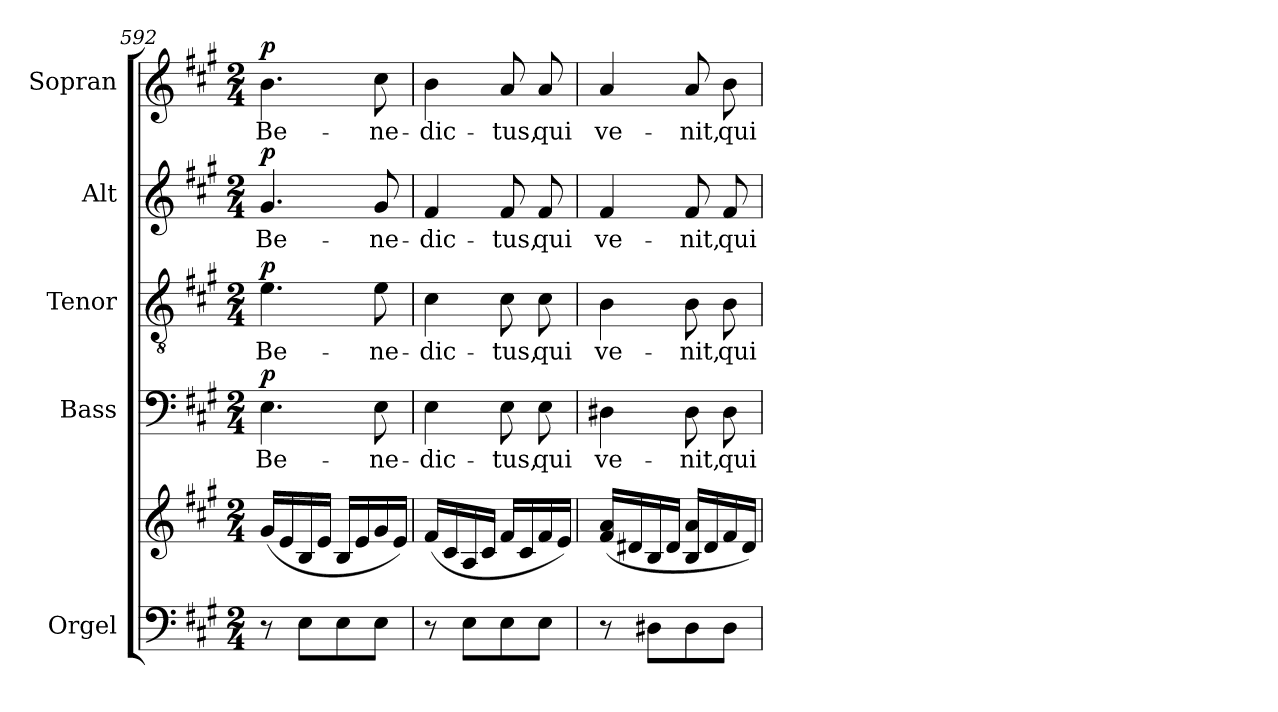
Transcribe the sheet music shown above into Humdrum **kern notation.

**kern	**kern	**kern	**text	**dynam	**kern	**text	**dynam	**kern	**text	**dynam	**kern	**text	**dynam
*part5	*part5	*part4	*part4	*part4	*part3	*part3	*part3	*part2	*part2	*part2	*part1	*part1	*part1
*staff6	*staff5	*staff4	*staff4	*staff4	*staff3	*staff3	*staff3	*staff2	*staff2	*staff2	*staff1	*staff1	*staff1
*I"Orgel	*	*I"Bass	*	*	*I"Tenor	*	*	*I"Alt	*	*	*I"Sopran	*	*
*I'Org.	*	*I'B.	*	*	*I'T.	*	*	*I'A.	*	*	*I'S.	*	*
*clefF4	*clefG2	*clefF4	*	*	*clefGv2	*	*	*clefG2	*	*	*clefG2	*	*
*k[f#c#g#]	*k[f#c#g#]	*k[f#c#g#]	*	*	*k[f#c#g#]	*	*	*k[f#c#g#]	*	*	*k[f#c#g#]	*	*
*A:	*A:	*A:	*	*	*A:	*	*	*A:	*	*	*A:	*	*
*M2/4	*M2/4	*M2/4	*	*	*M2/4	*	*	*M2/4	*	*	*M2/4	*	*
=592	=592	=592	=592	=592	=592	=592	=592	=592	=592	=592	=592	=592	=592
!	!	!	!LO:LY:b	!LO:DY:a	!	!LO:LY:b	!LO:DY:a	!	!LO:LY:b	!LO:DY:a	!	!LO:LY:b	!LO:DY:a
8r	(<16g#/LL	4.E\	Be-	p	4.e\	Be-	p	4.g#/	Be-	p	4.b\	Be-	p
.	16e/	.	.	.	.	.	.	.	.	.	.	.	.
8E\L	16B/	.	.	.	.	.	.	.	.	.	.	.	.
.	16e/JJ	.	.	.	.	.	.	.	.	.	.	.	.
8E\	16B/LL	.	.	.	.	.	.	.	.	.	.	.	.
.	16e/	.	.	.	.	.	.	.	.	.	.	.	.
!	!	!	!LO:LY:b	!	!	!LO:LY:b	!	!	!LO:LY:b	!	!	!LO:LY:b	!
8E\J	16g#/	8E\	-ne-	.	8e\	-ne-	.	8g#/	-ne-	.	8cc#\	-ne-	.
.	16e/JJ)	.	.	.	.	.	.	.	.	.	.	.	.
=593	=593	=593	=593	=593	=593	=593	=593	=593	=593	=593	=593	=593	=593
!	!	!	!LO:LY:b	!	!	!LO:LY:b	!	!	!LO:LY:b	!	!	!LO:LY:b	!
8r	(<16f#/LL	4E\	-dic-	.	4c#\	-dic-	.	4f#/	-dic-	.	4b\	-dic-	.
.	16c#/	.	.	.	.	.	.	.	.	.	.	.	.
8E\L	16A/	.	.	.	.	.	.	.	.	.	.	.	.
.	16c#/JJ	.	.	.	.	.	.	.	.	.	.	.	.
!	!	!	!LO:LY:b	!	!	!LO:LY:b	!	!	!LO:LY:b	!	!	!LO:LY:b	!
8E\	16f#/LL	8E\	-tus,	.	8c#\	-tus,	.	8f#/	-tus,	.	8a/	-tus,	.
.	16c#/	.	.	.	.	.	.	.	.	.	.	.	.
!	!	!	!LO:LY:b	!	!	!LO:LY:b	!	!	!LO:LY:b	!	!	!LO:LY:b	!
8E\J	16f#/	8E\	qui	.	8c#\	qui	.	8f#/	qui	.	8a/	qui	.
.	16e/JJ)	.	.	.	.	.	.	.	.	.	.	.	.
=594	=594	=594	=594	=594	=594	=594	=594	=594	=594	=594	=594	=594	=594
!	!	!	!LO:LY:b	!	!	!LO:LY:b	!	!	!LO:LY:b	!	!	!LO:LY:b	!
8r	(<16f#/ 16a/LL	4D#X\	ve-	.	4B\	ve-	.	4f#/	ve-	.	4a/	ve-	.
.	16d#X/	.	.	.	.	.	.	.	.	.	.	.	.
8D#X\L	16B/	.	.	.	.	.	.	.	.	.	.	.	.
.	16d#/JJ	.	.	.	.	.	.	.	.	.	.	.	.
!	!	!	!LO:LY:b	!	!	!LO:LY:b	!	!	!LO:LY:b	!	!	!LO:LY:b	!
8D#\	16B/ 16a/LL	8D#\	-nit,	.	8B\	-nit,	.	8f#/	-nit,	.	8a/	-nit,	.
.	16d#/	.	.	.	.	.	.	.	.	.	.	.	.
!	!	!	!LO:LY:b	!	!	!LO:LY:b	!	!	!LO:LY:b	!	!	!LO:LY:b	!
8D#\J	16f#/	8D#\	qui	.	8B\	qui	.	8f#/	qui	.	8b\	qui	.
.	16d#/JJ)	.	.	.	.	.	.	.	.	.	.	.	.
=	=	=	=	=	=	=	=	=	=	=	=	=	=
*-	*-	*-	*-	*-	*-	*-	*-	*-	*-	*-	*-	*-	*-
